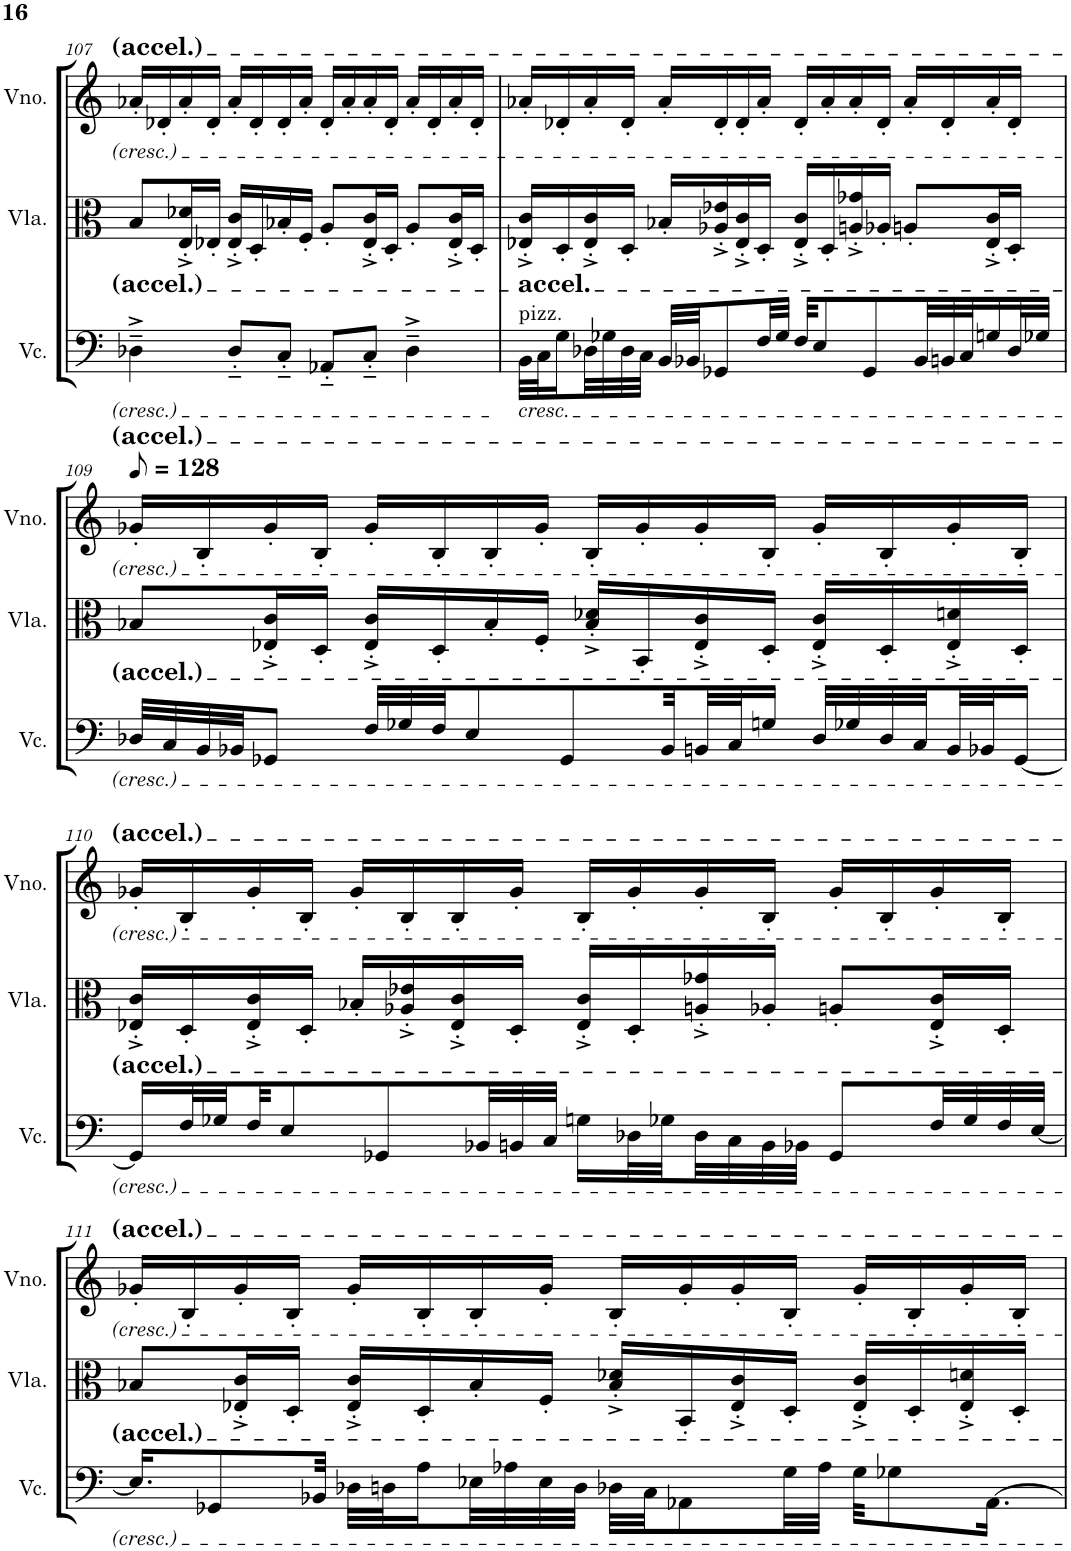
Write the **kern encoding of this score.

**kern	**kern	**kern
*part3	*part2	*part1
*staff3	*staff2	*staff1
*I"Violoncelo	*I"Viola	*I"Violino
*I'Vc.	*I'Vla.	*I'Vno.
!!LO:PB:g=z
*clefF4	*clefC3	*clefG2
*k[]	*k[]	*k[]
*M4/4	*M4/4	*M4/4
=107	=107	=107
4D-X~^\	8B/L	16a-X'/LL
.	.	16d-X'/
.	16E/'^ 16d-X/'^L	16a-'/
.	16E-X'/JJ	16d-'/JJ
8D-'~/L	16E-/'^ 16c/'^LL	16a-'/LL
.	16D'/	16d-'/
8C'~/J	16B-X'/	16d-'/
.	16F'/JJ	16a-'/JJ
8AA-X'~/L	8A'/L	16d-'/LL
.	.	16a-'/
8C'~/J	16E-/'^ 16c/'^L	16a-'/
.	16D'/JJ	16d-'/JJ
4D-~^\	8A'/L	16a-'/LL
.	.	16d-'/
.	16E-/'^ 16c/'^L	16a-'/
.	16D'/JJ	16d-'/JJ
=108	=108	=108
!LO:TX:a:t=pizz.	!	!
!LO:TX:b:i:t=cresc.	!	!
!LO:TX:a:t=accel.	!	!
32BB\LLL	16E-X/'^ 16c/'^LL	16a-X'/LL
32C\J	.	.
16G\	16D'/	16d-X'/
32D-X\L	16E-/'^ 16c/'^	16a-'/
32G-X\	.	.
32D-\	16D'/JJ	16d-'/JJ
32C\JJJ	.	.
32BB/LLL	16B-X'/LL	16a-'/LL
32BB-X/JJ	.	.
8GG-X/	16A-X/'^ 16e-X/'^	16d-'/
.	16E-/'^ 16c/'^	16d-'/
32F/LL	16D'/JJ	16a-'/JJ
32G-/JJJ	.	.
32F/KKL	16E-/'^ 16c/'^LL	16d-'/LL
8E/	.	.
.	16D'/	16a-'/
.	16An/'^ 16g-X/'^	16a-'/
8GG-/	.	.
.	16A-X'/JJ	16d-'/JJ
.	8An'/L	16a-'/LL
32BB-/LL	.	.
32BBn/	.	16d-'/
32C/J	.	.
16Gn/	16E-/'^ 16c/'^L	16a-'/
32D-/L	16D'/JJ	16d-'/JJ
32G-X/JJJ	.	.
!!LO:LB:g=z
=109	=109	=109
*	*	*MM64
32D-X/LLL	8B-X/L	16g-X'/LL
32C/	.	.
32BB/	.	16B'/
32BB-X/JJ	.	.
8GG-X/J	16E-X/'^ 16c/'^L	16g-'/
.	16D'/JJ	16B'/JJ
32F/LLL	16E-/'^ 16c/'^LL	16g-'/LL
32G-X/	.	.
32F/JJ	16D'/	16B'/
8E/	.	.
.	16B-'/	16B'/
.	16F'/JJ	16g-'/JJ
8GG-/	.	.
.	16B-/'^ 16d-X/'^LL	16B'/LL
.	16BB'/	16g-'/
32BB-/LL	.	.
32BBn/	16E-/'^ 16c/'^	16g-'/
32C/J	.	.
16Gn/JJ	16D'/JJ	16B'/JJ
32D-/LLL	16E-/'^ 16c/'^LL	16g-'/LL
32G-X/	.	.
32D-/	16D'/	16B'/
32C/	.	.
32BB/	16E-/'^ 16dn/'^	16g-'/
32BB-X/J	.	.
[16GG-/JJ	16D'/JJ	16B'/JJ
!!LO:LB:g=z
=110	=110	=110
16GG-/LL]	16E-X/'^ 16c/'^LL	16g-X'/LL
32F/L	16D'/	16B'/
32G-X/	.	.
32F/JJ	16E-/'^ 16c/'^	16g-'/
8E/	.	.
.	16D'/JJ	16B'/JJ
.	16B-X'/LL	16g-'/LL
8GG-X/	.	.
.	16A-X/'^ 16e-X/'^	16B'/
.	16E-/'^ 16c/'^	16B'/
32BB-X/LL	.	.
32BBn/	16D'/JJ	16g-'/JJ
32C/JJJ	.	.
16Gn\LL	16E-/'^ 16c/'^LL	16B'/LL
32D-X\L	16D'/	16g-'/
32G-X\	.	.
32D-\	16An/'^ 16g-X/'^	16g-'/
32C\	.	.
32BB\	16A-X'/JJ	16B'/JJ
32BB-X\JJJ	.	.
8GG-/L	8An'/L	16g-'/LL
.	.	16B'/
32F/LL	16E-/'^ 16c/'^L	16g-'/
32G-/	.	.
32F/	16D'/JJ	16B'/JJ
[32E/JJJ	.	.
!!LO:LB:g=z
=111	=111	=111
16.E/KL]	8B-X/L	16g-X'/LL
.	.	16B'/
8GG-X/	.	.
.	16E-X/'^ 16c/'^L	16g-'/
.	16D'/JJ	16B'/JJ
32BB-X/Jkk	.	.
32D-X\LLL	16E-/'^ 16c/'^LL	16g-'/LL
32Dn\J	.	.
16A\	16D'/	16B'/
32E-X\L	16B-'/	16B'/
32A-X\	.	.
32E-\	16F'/JJ	16g-'/JJ
32D\JJJ	.	.
32D-X\LLL	16B-/'^ 16d-X/'^LL	16B'/LL
32C\JJ	.	.
8AA-X\	16BB'/	16g-'/
.	16E-/'^ 16c/'^	16g-'/
32G\LL	16D'/JJ	16B'/JJ
32A-\JJJ	.	.
32G\KKL	16E-/'^ 16c/'^LL	16g-'/LL
8G-X\	.	.
.	16D'/	16B'/
.	16E-/'^ 16dn/'^	16g-'/
[16.AA-\Jk	.	.
.	16D'/JJ	16B'/JJ
=	=	=
*-	*-	*-
